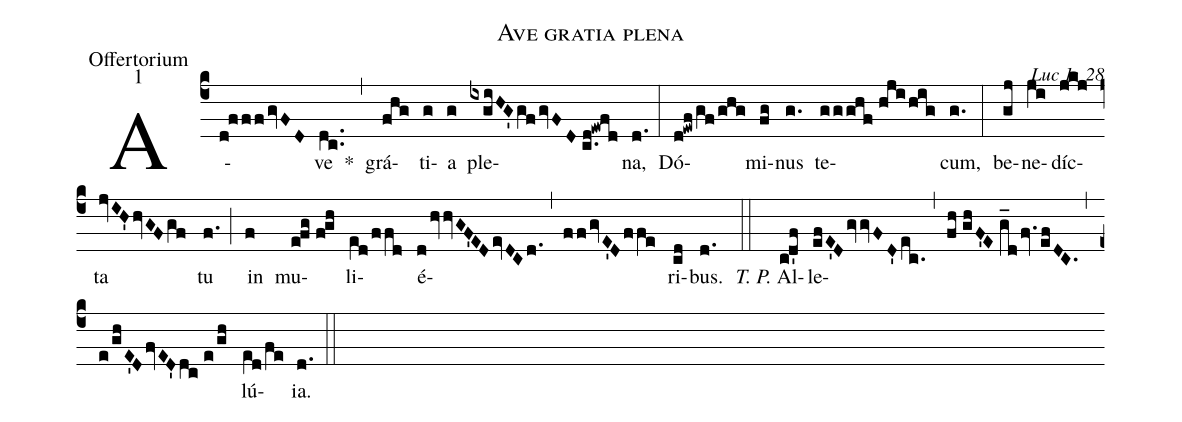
name: Ave gratia plena;
office-part: Offertorium;
mode: 1;
commentary: Luc 1: 28;
%%
(c4) A(d!fffgvFD)ve(dc..) *(,)
grá(fhg)ti(g)a(g) ple(ixgiHG'gfgvFD//c.d!ewfd)na,(d.) (:)
Dó(d!ewf/gf/ghg)mi(fg)nus(g.) te(ggghf//hjihig)cum,(g.) (:)
be(gj)ne(ji)díc(jkj)ta(jvIH'hvGFgf) tu(f.) (;) in(f) mu(efg//fgh)li(e[ll:1]d/ffd)é(dhvvGF'EDevDCd.)(,)(ffgvE'Dffe)ri(cd)bus.(d.) (::)
<i>T. P.</i> Al(cd'f)le(efE'DgvvFD'ec.)(,)(fh//ghF'E//g_dfv.efDC.)(,)(e/ghE'DfvED'dc//e/gh)lú(e[ll:1]d/fe)ia.(d.) (::)
